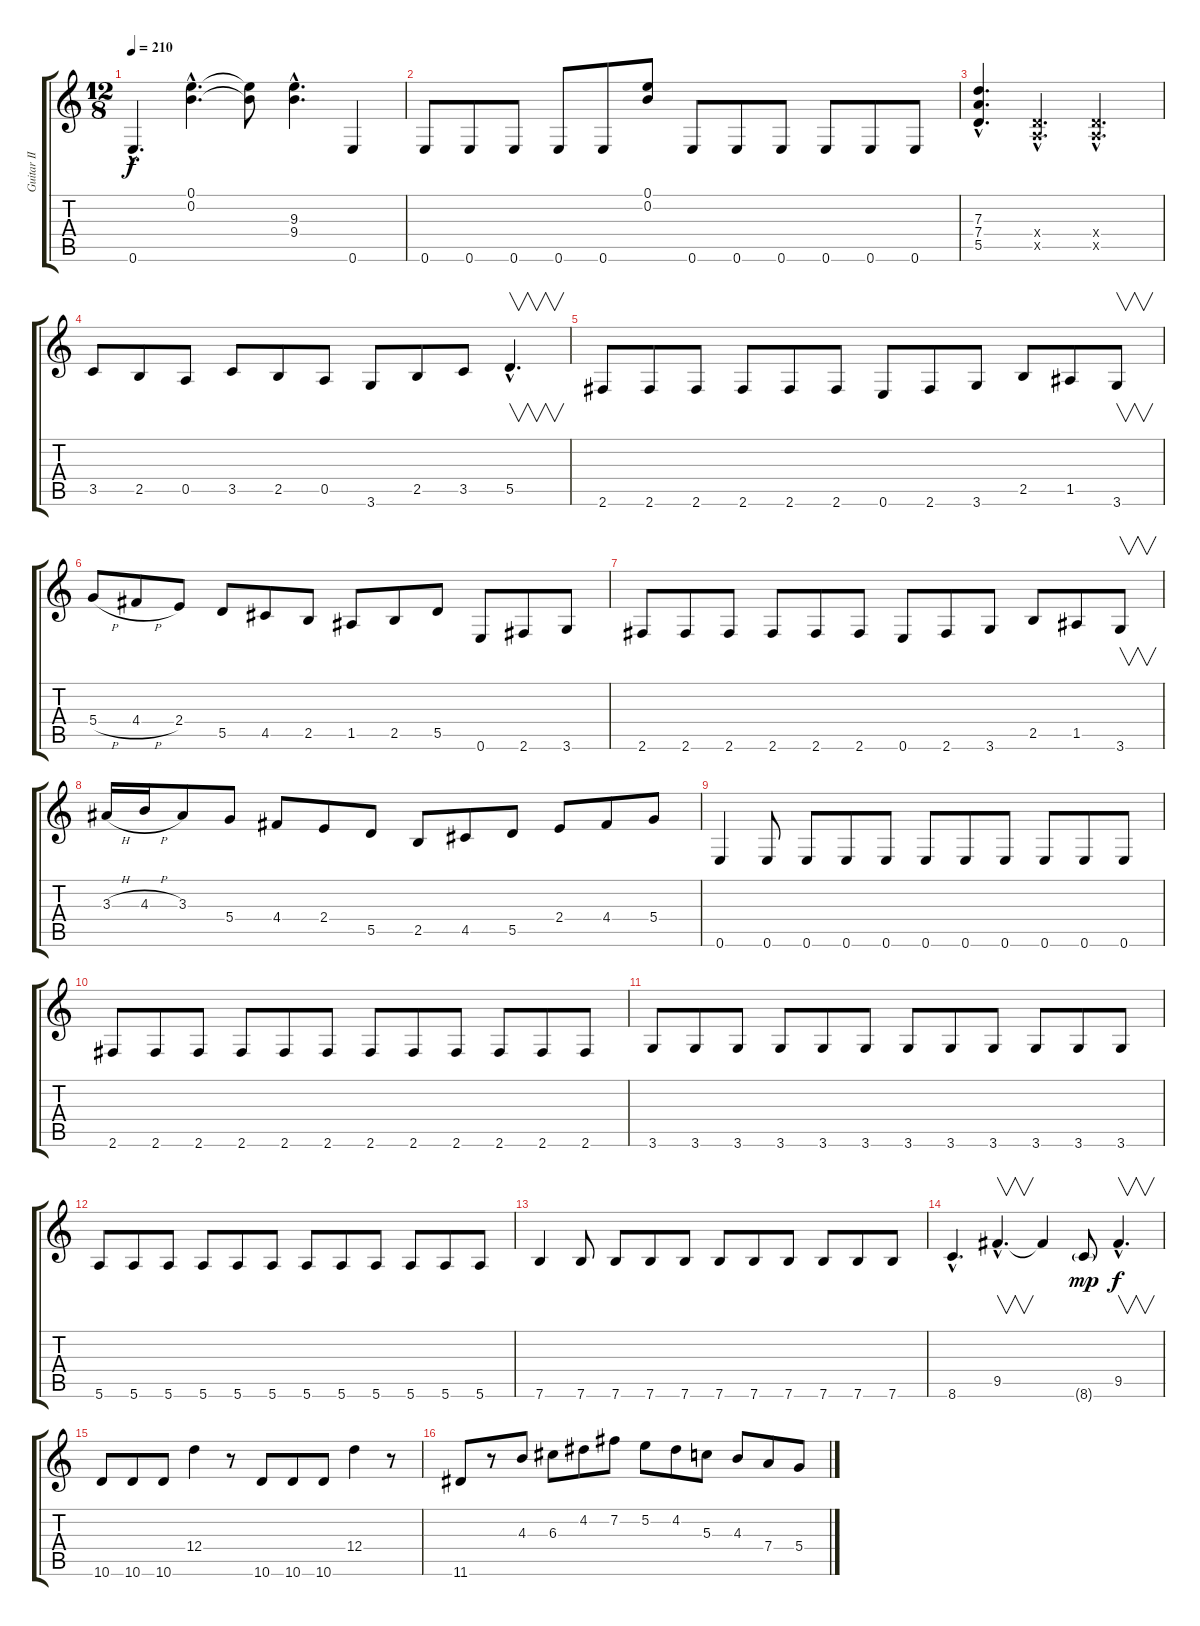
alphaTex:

\track ("Guitar II" "Guitar II") {instrument overdrivenguitar}
\staff {score tabs}
\tuning (E4 B3 G3 D3 A2 E2) {hide}
\ts (12 8)
\tempo 210
\clef g2
\ks c
0.6{hac}.4{d dy f} (0.1{hac} 0.2{hac}).4{d} (0.1{t} 0.2{t}).8 (9.3{hac} 9.4{hac}).4{d} 0.6.4 |
0.6.8 0.6.8 0.6.8 0.6.8 0.6.8 (0.1 0.2).8 0.6.8 0.6.8 0.6.8 0.6.8 0.6.8 0.6.8 |
(7.3{hac} 7.4{hac} 5.5{hac}).4{d} (0.4{hac x} 0.5{hac x}).4{d} (0.4{hac x} 0.5{hac x}).2{d} |
3.5.8 2.5.8 0.5.8 3.5.8 2.5.8 0.5.8 3.6.8 2.5.8 3.5.8 5.5{hac}.4{v d} |
2.6.8 2.6.8 2.6.8 2.6.8 2.6.8 2.6.8 0.6.8 2.6.8 3.6.8 2.5.8 1.5.8 3.6.8{v} |
5.4{h}.8 4.4{h}.8 2.4.8 5.5.8 4.5.8 2.5.8 1.5.8 2.5.8 5.5.8 0.6.8 2.6.8 3.6.8 |
2.6.8 2.6.8 2.6.8 2.6.8 2.6.8 2.6.8 0.6.8 2.6.8 3.6.8 2.5.8 1.5.8 3.6.8{v} |
3.3{h}.16 4.3{h}.16 3.3.8 5.4.8 4.4.8 2.4.8 5.5.8 2.5.8 4.5.8 5.5.8 2.4.8 4.4.8 5.4.8 |
0.6.4 0.6.8 0.6.8 0.6.8 0.6.8 0.6.8 0.6.8 0.6.8 0.6.8 0.6.8 0.6.8 |
2.6.8 2.6.8 2.6.8 2.6.8 2.6.8 2.6.8 2.6.8 2.6.8 2.6.8 2.6.8 2.6.8 2.6.8 |
3.6.8 3.6.8 3.6.8 3.6.8 3.6.8 3.6.8 3.6.8 3.6.8 3.6.8 3.6.8 3.6.8 3.6.8 |
5.6.8 5.6.8 5.6.8 5.6.8 5.6.8 5.6.8 5.6.8 5.6.8 5.6.8 5.6.8 5.6.8 5.6.8 |
7.6.4 7.6.8 7.6.8 7.6.8 7.6.8 7.6.8 7.6.8 7.6.8 7.6.8 7.6.8 7.6.8 |
8.6{hac}.4{d} 9.5{hac}.4{v d} 9.5{t}.4 8.6{g}.8{dy mp} 9.5{hac}.4{v d dy f} |
10.6.8 10.6.8 10.6.8 12.4.4 r.8 10.6.8 10.6.8 10.6.8 12.4.4 r.8 |
11.6.8 r.8 4.3.8 6.3.8 4.2.8 7.2.8 5.2.8 4.2.8 5.3.8 4.3.8 7.4.8 5.4.8
